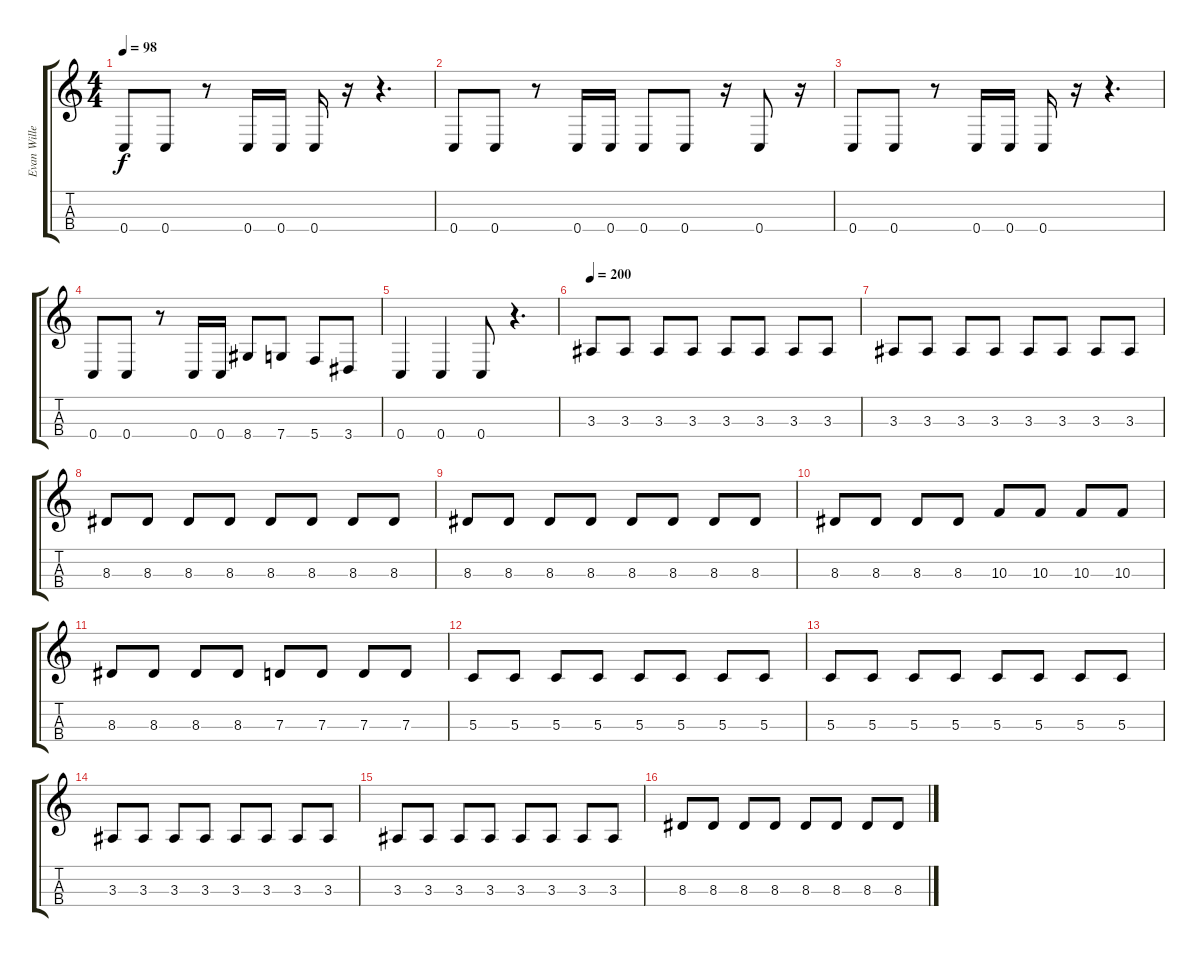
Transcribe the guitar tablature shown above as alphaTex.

\track ("Evan Willey " "Evan Wille") {instrument electricbasspick}
\staff {score tabs}
\tuning (F3 C3 G2 C2) {hide}
\ts (4 4)
\tempo 98
\clef g2
\ks c
0.4.8{dy f} 0.4.8 r.8 0.4.16 0.4.16 0.4.16 r.16 r.4{d} |
0.4.8 0.4.8 r.8 0.4.16 0.4.16 0.4.8 0.4.8 r.16 0.4.8 r.16 |
0.4.8 0.4.8 r.8 0.4.16 0.4.16 0.4.16 r.16 r.4{d} |
0.4.8 0.4.8 r.8 0.4.16 0.4.16 8.4.8 7.4.8 5.4.8 3.4.8 |
0.4.4 0.4.4 0.4.8 r.4{d} |
\tempo 200
3.3.8 3.3.8 3.3.8 3.3.8 3.3.8 3.3.8 3.3.8 3.3.8 |
3.3.8 3.3.8 3.3.8 3.3.8 3.3.8 3.3.8 3.3.8 3.3.8 |
8.3.8 8.3.8 8.3.8 8.3.8 8.3.8 8.3.8 8.3.8 8.3.8 |
8.3.8 8.3.8 8.3.8 8.3.8 8.3.8 8.3.8 8.3.8 8.3.8 |
8.3.8 8.3.8 8.3.8 8.3.8 10.3.8 10.3.8 10.3.8 10.3.8 |
8.3.8 8.3.8 8.3.8 8.3.8 7.3.8 7.3.8 7.3.8 7.3.8 |
5.3.8 5.3.8 5.3.8 5.3.8 5.3.8 5.3.8 5.3.8 5.3.8 |
5.3.8 5.3.8 5.3.8 5.3.8 5.3.8 5.3.8 5.3.8 5.3.8 |
3.3.8 3.3.8 3.3.8 3.3.8 3.3.8 3.3.8 3.3.8 3.3.8 |
3.3.8 3.3.8 3.3.8 3.3.8 3.3.8 3.3.8 3.3.8 3.3.8 |
8.3.8 8.3.8 8.3.8 8.3.8 8.3.8 8.3.8 8.3.8 8.3.8
